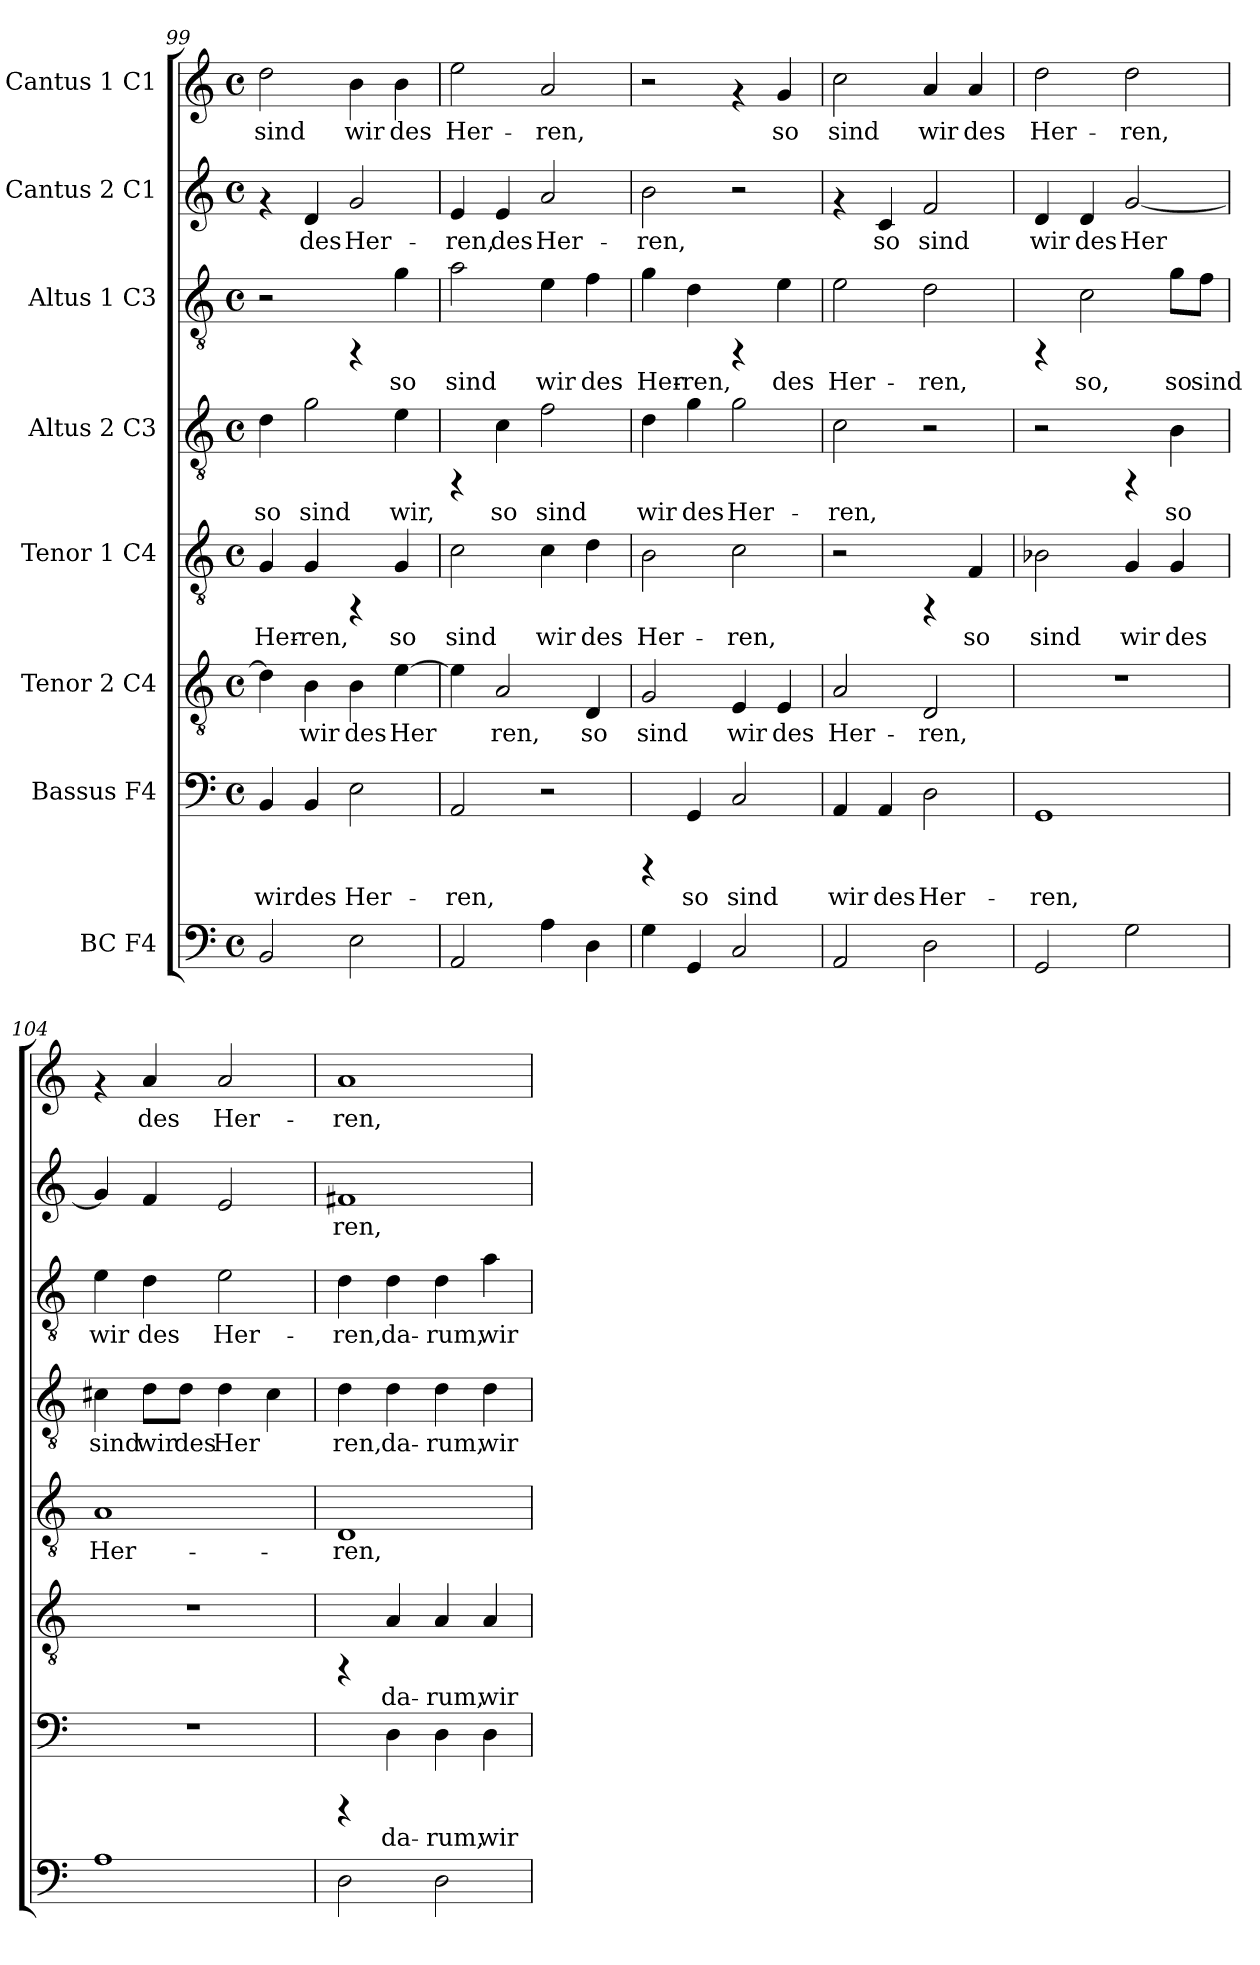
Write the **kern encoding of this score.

**kern	**kern	**text	**kern	**text	**kern	**text	**kern	**text	**kern	**text	**kern	**text	**kern	**text
*part8	*part7	*part7	*part6	*part6	*part5	*part5	*part4	*part4	*part3	*part3	*part2	*part2	*part1	*part1
*staff8	*staff7	*staff7	*staff6	*staff6	*staff5	*staff5	*staff4	*staff4	*staff3	*staff3	*staff2	*staff2	*staff1	*staff1
*I"BC  F4	*I"Bassus  F4	*	*I"Tenor 2  C4	*	*I"Tenor 1  C4	*	*I"Altus 2  C3	*	*I"Altus 1  C3	*	*I"Cantus 2  C1	*	*I"Cantus 1  C1	*
*clefF4	*clefF4	*	*clefGv2	*	*clefGv2	*	*clefGv2	*	*clefGv2	*	*clefG2	*	*clefG2	*
*k[]	*k[]	*	*k[]	*	*k[]	*	*k[]	*	*k[]	*	*k[]	*	*k[]	*
*C:	*C:	*	*C:	*	*C:	*	*C:	*	*C:	*	*C:	*	*C:	*
*M4/4	*M4/4	*	*M4/4	*	*M4/4	*	*M4/4	*	*M4/4	*	*M4/4	*	*M4/4	*
*met(c)	*met(c)	*	*met(c)	*	*met(c)	*	*met(c)	*	*met(c)	*	*met(c)	*	*met(c)	*
=99	=99	=99	=99	=99	=99	=99	=99	=99	=99	=99	=99	=99	=99	=99
!	!	!LO:LY:b:cj	!	!LO:LY:b:cj	!	!LO:LY:b:cj	!	!LO:LY:b:cj	!	!	!	!	!	!LO:LY:b:cj
2BB/	4BB/	wirdes	4d\]	.	4G/	Her-	4d\	so	2r	.	4rf	.	2dd\	sind
!	!	!LO:LY:b:cj	!	!LO:LY:b:cj	!	!LO:LY:b:cj	!	!LO:LY:b:cj	!	!	!	!LO:LY:b:cj	!	!
.	4BB/	.	4B\	wir	4G/	-ren,	2g\	sind	.	.	4d/	des	.	.
!	!	!LO:LY:b:cj	!	!LO:LY:b:cj	!	!	!	!	!	!	!	!LO:LY:b:cj	!	!LO:LY:b:cj
2E\	2E\	Her-	4B\	des	4rFF	.	.	.	4rFF	.	2g/	Her-	4b\	wir
!	!	!	!	!LO:LY:b:cj	!	!LO:LY:b:cj	!	!LO:LY:b:cj	!	!LO:LY:b:cj	!	!	!	!LO:LY:b:cj
.	.	.	[>4e\	Her-	4G/	so	4e\	wir,	4g\	so	.	.	4b\	des
=100	=100	=100	=100	=100	=100	=100	=100	=100	=100	=100	=100	=100	=100	=100
!	!	!LO:LY:b:cj	!	!LO:LY:b:cj	!	!LO:LY:b:cj	!	!	!	!LO:LY:b:cj	!	!LO:LY:b:cj	!	!LO:LY:b:cj
2AA/	2AA/	-ren,	4e\]	--	2c\	sind	4rFF	.	2a\	sind	4e/	-ren,	2ee\	Her-
!	!	!	!	!LO:LY:b:cj	!	!	!	!LO:LY:b:cj	!	!	!	!LO:LY:b:cj	!	!
.	.	.	2A/	-ren,	.	.	4c\	so	.	.	4e/	des	.	.
!	!	!	!	!	!	!LO:LY:b:cj	!	!LO:LY:b:cj	!	!LO:LY:b:cj	!	!LO:LY:b:cj	!	!LO:LY:b:cj
4A\	2r	.	.	.	4c\	wir	2f\	sind	4e\	wir	2a/	Her-	2a/	-ren,
!	!	!	!	!LO:LY:b:cj	!	!LO:LY:b:cj	!	!	!	!LO:LY:b:cj	!	!	!	!
4D\	.	.	4D/	so	4d\	des	.	.	4f\	des	.	.	.	.
=101	=101	=101	=101	=101	=101	=101	=101	=101	=101	=101	=101	=101	=101	=101
!	!	!	!	!LO:LY:b:cj	!	!LO:LY:b:cj	!	!LO:LY:b:cj	!	!LO:LY:b:cj	!	!LO:LY:b:cj	!	!
4G\	4rCCC	.	2G/	sind	2B\	Her-	4d\	wir	4g\	Her-	2b\	-ren,	2r	.
!	!	!LO:LY:b:cj	!	!	!	!	!	!LO:LY:b:cj	!	!LO:LY:b:cj	!	!	!	!
4GG/	4GG/	so	.	.	.	.	4g\	des	4d\	-ren,	.	.	.	.
!	!	!LO:LY:b:cj	!	!LO:LY:b:cj	!	!LO:LY:b:cj	!	!LO:LY:b:cj	!	!	!	!	!	!
2C/	2C/	sind	4E/	wir	2c\	-ren,	2g\	Her-	4rFF	.	2r	.	4rf	.
!	!	!	!	!LO:LY:b:cj	!	!	!	!	!	!LO:LY:b:cj	!	!	!	!LO:LY:b:cj
.	.	.	4E/	des	.	.	.	.	4e\	des	.	.	4g/	so
=102	=102	=102	=102	=102	=102	=102	=102	=102	=102	=102	=102	=102	=102	=102
!	!	!LO:LY:b:cj	!	!LO:LY:b:cj	!	!	!	!LO:LY:b:cj	!	!LO:LY:b:cj	!	!	!	!LO:LY:b:cj
2AA/	4AA/	wir	2A/	Her-	2r	.	2c\	-ren,	2e\	Her-	4rf	.	2cc\	sind
!	!	!LO:LY:b:cj	!	!	!	!	!	!	!	!	!	!LO:LY:b:cj	!	!
.	4AA/	des	.	.	.	.	.	.	.	.	4c/	so	.	.
!	!	!LO:LY:b:cj	!	!LO:LY:b:cj	!	!	!	!	!	!LO:LY:b:cj	!	!LO:LY:b:cj	!	!LO:LY:b:cj
2D\	2D\	Her-	2D/	-ren,	4rFF	.	2r	.	2d\	-ren,	2f/	sind	4a/	wir
!	!	!	!	!	!	!LO:LY:b:cj	!	!	!	!	!	!	!	!LO:LY:b:cj
.	.	.	.	.	4F/	so	.	.	.	.	.	.	4a/	des
=103	=103	=103	=103	=103	=103	=103	=103	=103	=103	=103	=103	=103	=103	=103
!	!	!LO:LY:b:cj	!	!	!	!LO:LY:b:cj	!	!	!	!	!	!LO:LY:b:cj	!	!LO:LY:b:cj
2GG/	1GG	-ren,	1r	.	2B-X\	sind	2r	.	4rFF	.	4d/	wir	2dd\	Her-
!	!	!	!	!	!	!	!	!	!	!LO:LY:b:cj	!	!LO:LY:b:cj	!	!
.	.	.	.	.	.	.	.	.	2c\	so,	4d/	des	.	.
!	!	!	!	!	!	!LO:LY:b:cj	!	!	!	!	!	!LO:LY:b:cj	!	!LO:LY:b:cj
2G\	.	.	.	.	4G/	wir	4rFF	.	.	.	[<2g/	Her-	2dd\	-ren,
!	!	!	!	!	!	!LO:LY:b:cj	!	!LO:LY:b:cj	!	!LO:LY:b:cj	!	!	!	!
.	.	.	.	.	4G/	des	4B\	so	8g\L	so	.	.	.	.
!	!	!	!	!	!	!	!	!	!	!LO:LY:b:cj	!	!	!	!
.	.	.	.	.	.	.	.	.	8f\J	sind	.	.	.	.
=104	=104	=104	=104	=104	=104	=104	=104	=104	=104	=104	=104	=104	=104	=104
!	!	!	!	!	!	!LO:LY:b:cj	!	!LO:LY:b:cj	!	!LO:LY:b:cj	!	!LO:LY:b:cj	!	!
1A	1r	.	1r	.	1A	Her-	4c#X\	sind	4e\	wir	4g/]	--	4rf	.
!	!	!	!	!	!	!	!	!LO:LY:b:cj	!	!LO:LY:b:cj	!	!LO:LY:b:cj	!	!LO:LY:b:cj
.	.	.	.	.	.	.	8d\L	wir	4d\	des	4f/	--	4a/	des
!	!	!	!	!	!	!	!	!LO:LY:b:cj	!	!	!	!	!	!
.	.	.	.	.	.	.	8d\J	des	.	.	.	.	.	.
!	!	!	!	!	!	!	!	!LO:LY:b:cj	!	!LO:LY:b:cj	!	!LO:LY:b:cj	!	!LO:LY:b:cj
.	.	.	.	.	.	.	4d\	Her-	2e\	Her-	2e/	--	2a/	Her-
!	!	!	!	!	!	!	!	!LO:LY:b:cj	!	!	!	!	!	!
.	.	.	.	.	.	.	4c#\	--	.	.	.	.	.	.
=105	=105	=105	=105	=105	=105	=105	=105	=105	=105	=105	=105	=105	=105	=105
!	!	!	!	!	!	!LO:LY:b:cj	!	!LO:LY:b:cj	!	!LO:LY:b:cj	!	!LO:LY:b:cj	!	!LO:LY:b:cj
2D\	4rCCC	.	4rFF	.	1D	-ren,	4d\	-ren,	4d\	-ren,	1f#X	-ren,	1a	-ren,
!	!	!LO:LY:b:cj	!	!LO:LY:b:cj	!	!	!	!LO:LY:b:cj	!	!LO:LY:b:cj	!	!	!	!
.	4D\	da-	4A/	da-	.	.	4d\	da-	4d\	da-	.	.	.	.
!	!	!LO:LY:b:cj	!	!LO:LY:b:cj	!	!	!	!LO:LY:b:cj	!	!LO:LY:b:cj	!	!	!	!
2D\	4D\	-rum,	4A/	-rum,	.	.	4d\	-rum,	4d\	-rum,	.	.	.	.
!	!	!LO:LY:b:cj	!	!LO:LY:b:cj	!	!	!	!LO:LY:b:cj	!	!LO:LY:b:cj	!	!	!	!
.	4D\	wir	4A/	wir	.	.	4d\	wir	4a\	wir	.	.	.	.
=	=	=	=	=	=	=	=	=	=	=	=	=	=	=
*-	*-	*-	*-	*-	*-	*-	*-	*-	*-	*-	*-	*-	*-	*-
